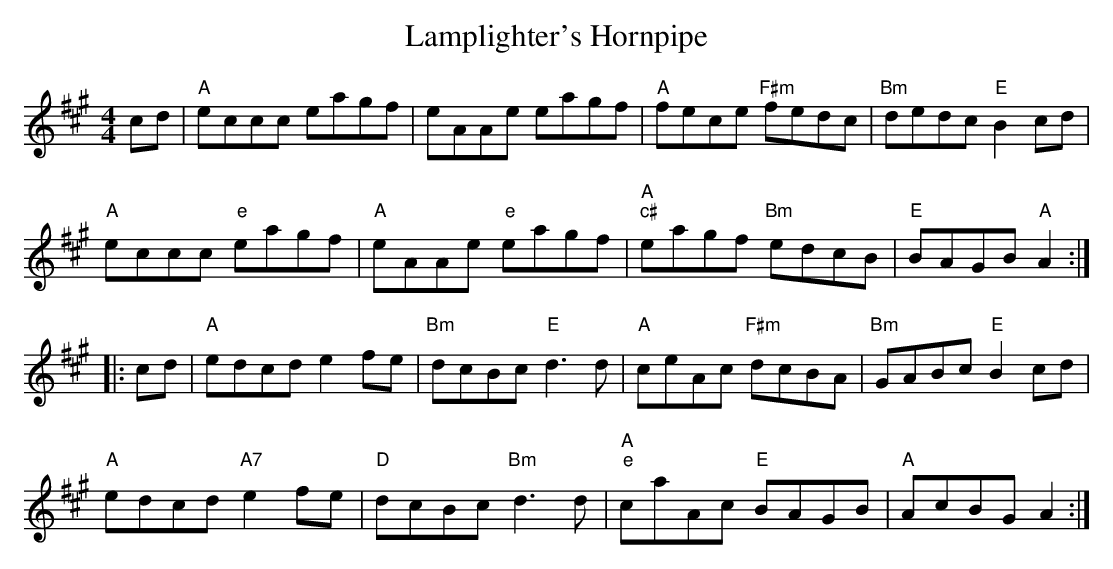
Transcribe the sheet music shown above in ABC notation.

X:1
T:Lamplighter's Hornpipe
M:4/4
L:1/4
K:A
c/2d/2|"A"e/2c/2c/2c/2 e/2a/2g/2f/2|e/2A/2A/2e/2 e/2a/2g/2f/2|\
"A"f/2e/2c/2e/2 "F#m"f/2e/2d/2c/2|"Bm"d/2e/2d/2c/2 "E"Bc/2d/2|
"A"e/2c/2c/2c/2 """e"e/2a/2g/2f/2|"A"e/2A/2A/2e/2 """e"e/2a/2g/2f/2|\
"A""c#"e/2a/2g/2f/2 "Bm"e/2d/2c/2B/2|"E"B/2A/2G/2B/2 "A"A:|
|:c/2d/2|"A"e/2d/2c/2d/2 ef/2e/2|"Bm"d/2c/2B/2c/2 "E"d3/2d/2|\
"A"c/2e/2A/2c/2 "F#m"d/2c/2B/2A/2|"Bm"G/2A/2B/2c/2 "E"Bc/2d/2|
"A"e/2d/2c/2d/2 "A7"ef/2e/2|"D"d/2c/2B/2c/2 "Bm"d3/2d/2|\
"A""e"c/2a/2A/2c/2 "E"B/2A/2G/2B/2|"A"A/2c/2B/2G/2 A:|
